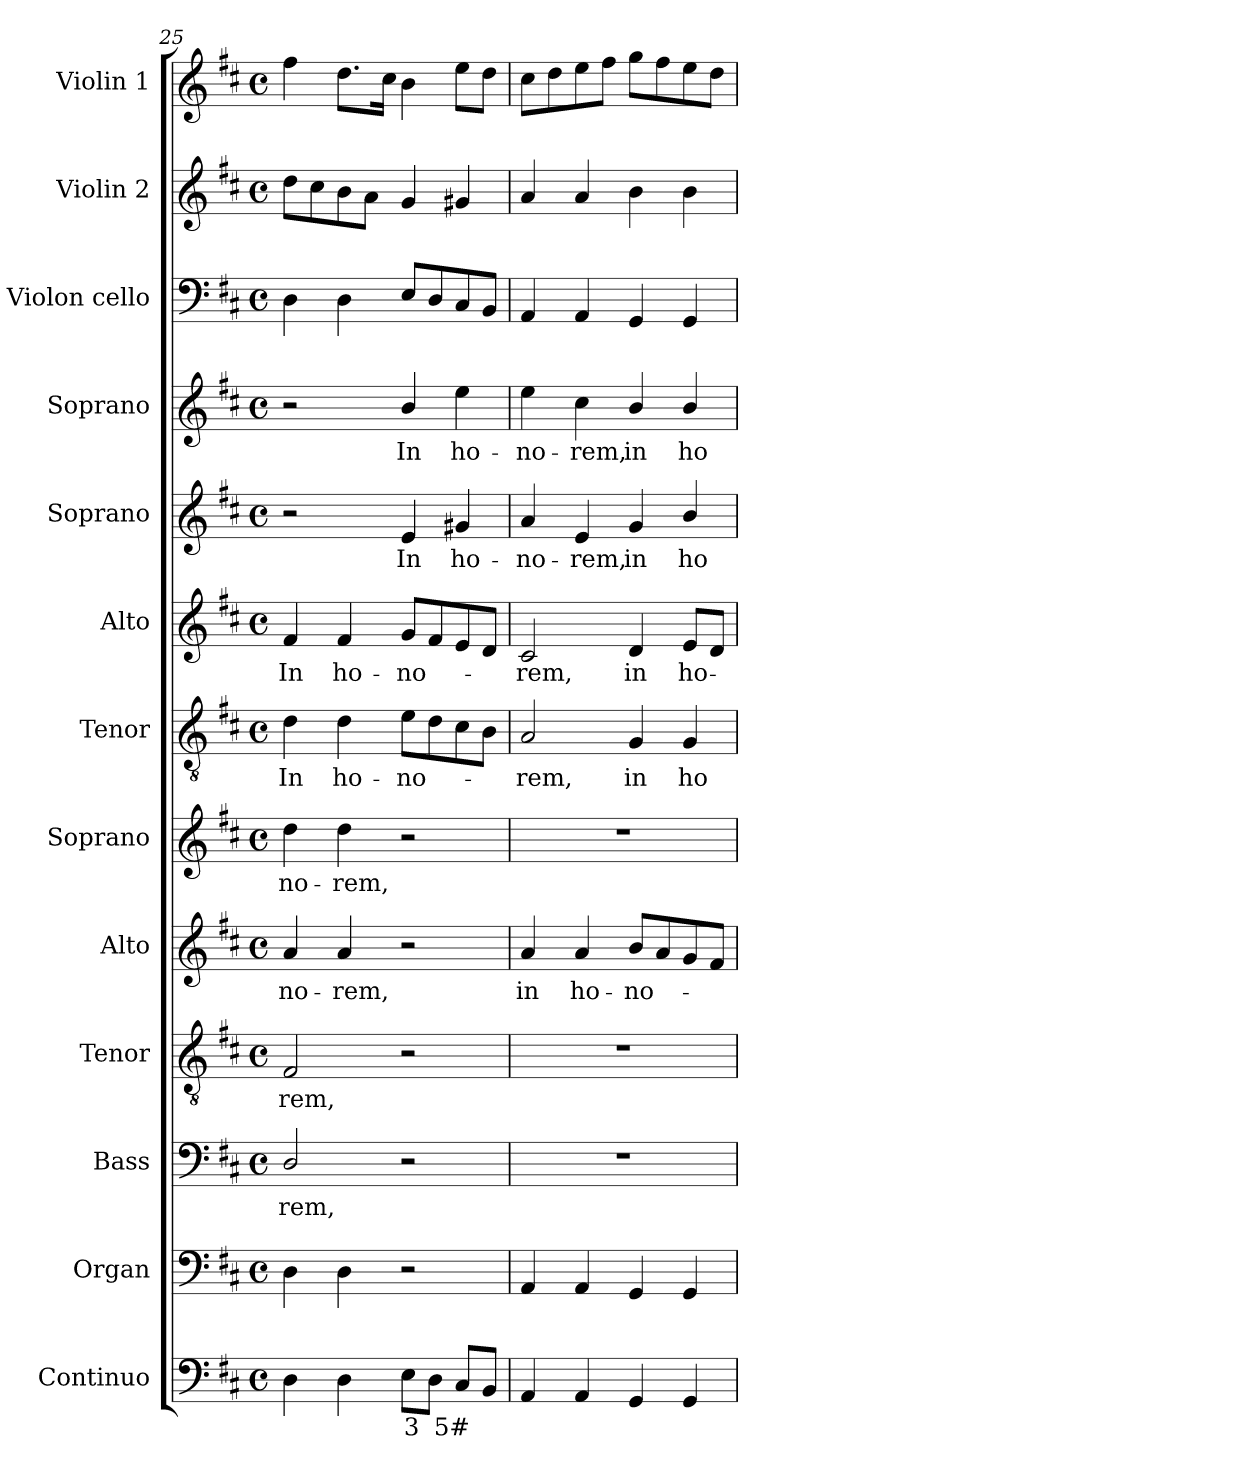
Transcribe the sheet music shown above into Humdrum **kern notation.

**kern	**text	**kern	**kern	**text	**kern	**text	**kern	**text	**kern	**text	**kern	**text	**kern	**text	**kern	**text	**kern	**text	**kern	**kern	**kern
*part13	*part13	*part12	*part11	*part11	*part10	*part10	*part9	*part9	*part8	*part8	*part7	*part7	*part6	*part6	*part5	*part5	*part4	*part4	*part3	*part2	*part1
*staff13	*staff13	*staff12	*staff11	*staff11	*staff10	*staff10	*staff9	*staff9	*staff8	*staff8	*staff7	*staff7	*staff6	*staff6	*staff5	*staff5	*staff4	*staff4	*staff3	*staff2	*staff1
*I"Continuo	*	*I"Organ	*I"Bass	*	*I"Tenor	*	*I"Alto	*	*I"Soprano	*	*I"Tenor	*	*I"Alto	*	*I"Soprano	*	*I"Soprano	*	*I"Violon cello	*I"Violin 2	*I"Violin 1
*I'Cont.	*	*I'Org.	*I'B.	*	*I'T.	*	*I'A.	*	*I'S.	*	*I'T.	*	*I'A.	*	*I'S.	*	*I'S.	*	*I'Vc.	*I'Vln. 2	*I'Vln. 1
*clefF4	*	*clefF4	*clefF4	*	*clefGv2	*	*clefG2	*	*clefG2	*	*clefGv2	*	*clefG2	*	*clefG2	*	*clefG2	*	*clefF4	*clefG2	*clefG2
*	*	*	*	*	*ITrd7c12	*	*	*	*	*	*ITrd7c12	*	*	*	*	*	*	*	*	*	*
*k[f#c#]	*	*k[f#c#]	*k[f#c#]	*	*k[f#c#]	*	*k[f#c#]	*	*k[f#c#]	*	*k[f#c#]	*	*k[f#c#]	*	*k[f#c#]	*	*k[f#c#]	*	*k[f#c#]	*k[f#c#]	*k[f#c#]
*D:	*	*D:	*D:	*	*D:	*	*D:	*	*D:	*	*D:	*	*D:	*	*D:	*	*D:	*	*D:	*D:	*D:
*M4/4	*	*M4/4	*M4/4	*	*M4/4	*	*M4/4	*	*M4/4	*	*M4/4	*	*M4/4	*	*M4/4	*	*M4/4	*	*M4/4	*M4/4	*M4/4
*met(c)	*	*met(c)	*met(c)	*	*met(c)	*	*met(c)	*	*met(c)	*	*met(c)	*	*met(c)	*	*met(c)	*	*met(c)	*	*met(c)	*met(c)	*met(c)
=25	=25	=25	=25	=25	=25	=25	=25	=25	=25	=25	=25	=25	=25	=25	=25	=25	=25	=25	=25	=25	=25
!	!	!	!	!LO:LY:b:color=#000000	!	!	!	!	!	!	!	!	!	!	!	!	!	!	!	!	!
!	!	!	!	!	!	!LO:LY:b:color=#000000	!	!	!	!	!	!	!	!	!	!	!	!	!	!	!
!	!	!	!	!	!	!	!	!LO:LY:b:color=#000000	!	!	!	!	!	!	!	!	!	!	!	!	!
!	!	!	!	!	!	!	!	!	!	!LO:LY:b:color=#000000	!	!	!	!	!	!	!	!	!	!	!
!	!	!	!	!	!	!	!	!	!	!	!	!LO:LY:b:color=#000000	!	!	!	!	!	!	!	!	!
!	!	!	!	!	!	!	!	!	!	!	!	!	!	!LO:LY:b:color=#000000	!	!	!	!	!	!	!
4Di\	.	4Di\	2Di/	-rem,	2FF#i/	-rem,	4ai/	-no-	4ddi\	-no-	4Di\	In	4f#i/	In	2r	.	2r	.	4Di\	8ddi\L	4ff#i\
.	.	.	.	.	.	.	.	.	.	.	.	.	.	.	.	.	.	.	.	8cc#i\	.
!	!	!	!	!	!	!	!	!LO:LY:b:color=#000000	!	!	!	!	!	!	!	!	!	!	!	!	!
!	!	!	!	!	!	!	!	!	!	!LO:LY:b:color=#000000	!	!	!	!	!	!	!	!	!	!	!
!	!	!	!	!	!	!	!	!	!	!	!	!LO:LY:b:color=#000000	!	!	!	!	!	!	!	!	!
!	!	!	!	!	!	!	!	!	!	!	!	!	!	!LO:LY:b:color=#000000	!	!	!	!	!	!	!
4Di\	.	4Di\	.	.	.	.	4ai/	-rem,	4ddi\	-rem,	4Di\	ho-	4f#i/	ho-	.	.	.	.	4Di\	8bi\	8.ddi\L
.	.	.	.	.	.	.	.	.	.	.	.	.	.	.	.	.	.	.	.	8ai\J	.
.	.	.	.	.	.	.	.	.	.	.	.	.	.	.	.	.	.	.	.	.	16cc#i\Jk
!	!LO:LY:b:color=#000000	!	!	!	!	!	!	!	!	!	!	!	!	!	!	!	!	!	!	!	!
!	!	!	!	!	!	!	!	!	!	!	!	!LO:LY:b:color=#000000	!	!	!	!	!	!	!	!	!
!	!	!	!	!	!	!	!	!	!	!	!	!	!	!LO:LY:b:color=#000000	!	!	!	!	!	!	!
!	!	!	!	!	!	!	!	!	!	!	!	!	!	!	!	!LO:LY:b:color=#000000	!	!	!	!	!
!	!	!	!	!	!	!	!	!	!	!	!	!	!	!	!	!	!	!LO:LY:b:color=#000000	!	!	!
8Ei\L	3	2r	2r	.	2r	.	2r	.	2r	.	8Ei\L	-no-	8gi/L	-no-	4ei/	In	4bi/	In	8Ei/L	4gi/	4bi\
8Di\J	.	.	.	.	.	.	.	.	.	.	8Di\	.	8f#i/	.	.	.	.	.	8Di/	.	.
!	!LO:LY:b:color=#000000	!	!	!	!	!	!	!	!	!	!	!	!	!	!	!	!	!	!	!	!
!	!	!	!	!	!	!	!	!	!	!	!	!	!	!	!	!LO:LY:b:color=#000000	!	!	!	!	!
!	!	!	!	!	!	!	!	!	!	!	!	!	!	!	!	!	!	!LO:LY:b:color=#000000	!	!	!
8C#i/L	5#	.	.	.	.	.	.	.	.	.	8C#i\	.	8ei/	.	4g#Xi/	ho-	4eei\	ho-	8C#i/	4g#Xi/	8eei\L
8BBi/J	.	.	.	.	.	.	.	.	.	.	8BBi\J	.	8di/J	.	.	.	.	.	8BBi/J	.	8ddi\J
!!LO:PB:g=z
=26	=26	=26	=26	=26	=26	=26	=26	=26	=26	=26	=26	=26	=26	=26	=26	=26	=26	=26	=26	=26	=26
!	!	!	!	!	!	!	!	!LO:LY:b:color=#000000	!	!	!	!	!	!	!	!	!	!	!	!	!
!	!	!	!	!	!	!	!	!	!	!	!	!LO:LY:b:color=#000000	!	!	!	!	!	!	!	!	!
!	!	!	!	!	!	!	!	!	!	!	!	!	!	!LO:LY:b:color=#000000	!	!	!	!	!	!	!
!	!	!	!	!	!	!	!	!	!	!	!	!	!	!	!	!LO:LY:b:color=#000000	!	!	!	!	!
!	!	!	!	!	!	!	!	!	!	!	!	!	!	!	!	!	!	!LO:LY:b:color=#000000	!	!	!
4AAi/	.	4AAi/	1r	.	1r	.	4ai/	in	1r	.	2AAi/	-rem,	2c#i/	-rem,	4ai/	-no-	4eei\	-no-	4AAi/	4ai/	8cc#i\L
.	.	.	.	.	.	.	.	.	.	.	.	.	.	.	.	.	.	.	.	.	8ddi\
!	!	!	!	!	!	!	!	!LO:LY:b:color=#000000	!	!	!	!	!	!	!	!	!	!	!	!	!
!	!	!	!	!	!	!	!	!	!	!	!	!	!	!	!	!LO:LY:b:color=#000000	!	!	!	!	!
!	!	!	!	!	!	!	!	!	!	!	!	!	!	!	!	!	!	!LO:LY:b:color=#000000	!	!	!
4AAi/	.	4AAi/	.	.	.	.	4ai/	ho-	.	.	.	.	.	.	4ei/	-rem,	4cc#i\	-rem,	4AAi/	4ai/	8eei\
.	.	.	.	.	.	.	.	.	.	.	.	.	.	.	.	.	.	.	.	.	8ff#i\J
!	!	!	!	!	!	!	!	!LO:LY:b:color=#000000	!	!	!	!	!	!	!	!	!	!	!	!	!
!	!	!	!	!	!	!	!	!	!	!	!	!LO:LY:b:color=#000000	!	!	!	!	!	!	!	!	!
!	!	!	!	!	!	!	!	!	!	!	!	!	!	!LO:LY:b:color=#000000	!	!	!	!	!	!	!
!	!	!	!	!	!	!	!	!	!	!	!	!	!	!	!	!LO:LY:b:color=#000000	!	!	!	!	!
!	!	!	!	!	!	!	!	!	!	!	!	!	!	!	!	!	!	!LO:LY:b:color=#000000	!	!	!
4GGi/	.	4GGi/	.	.	.	.	8bi/L	-no-	.	.	4GGi/	in	4di/	in	4gi/	in	4bi/	in	4GGi/	4bi\	8ggi\L
.	.	.	.	.	.	.	8ai/	.	.	.	.	.	.	.	.	.	.	.	.	.	8ff#i\
!	!	!	!	!	!	!	!	!	!	!	!	!LO:LY:b:color=#000000	!	!	!	!	!	!	!	!	!
!	!	!	!	!	!	!	!	!	!	!	!	!	!	!LO:LY:b:color=#000000	!	!	!	!	!	!	!
!	!	!	!	!	!	!	!	!	!	!	!	!	!	!	!	!LO:LY:b:color=#000000	!	!	!	!	!
!	!	!	!	!	!	!	!	!	!	!	!	!	!	!	!	!	!	!LO:LY:b:color=#000000	!	!	!
4GGi/	.	4GGi/	.	.	.	.	8gi/	.	.	.	4GGi/	ho-	8ei/L	ho-	4bi/	ho-	4bi/	ho-	4GGi/	4bi\	8eei\
.	.	.	.	.	.	.	8f#i/J	.	.	.	.	.	8di/J	.	.	.	.	.	.	.	8ddi\J
=	=	=	=	=	=	=	=	=	=	=	=	=	=	=	=	=	=	=	=	=	=
*-	*-	*-	*-	*-	*-	*-	*-	*-	*-	*-	*-	*-	*-	*-	*-	*-	*-	*-	*-	*-	*-
